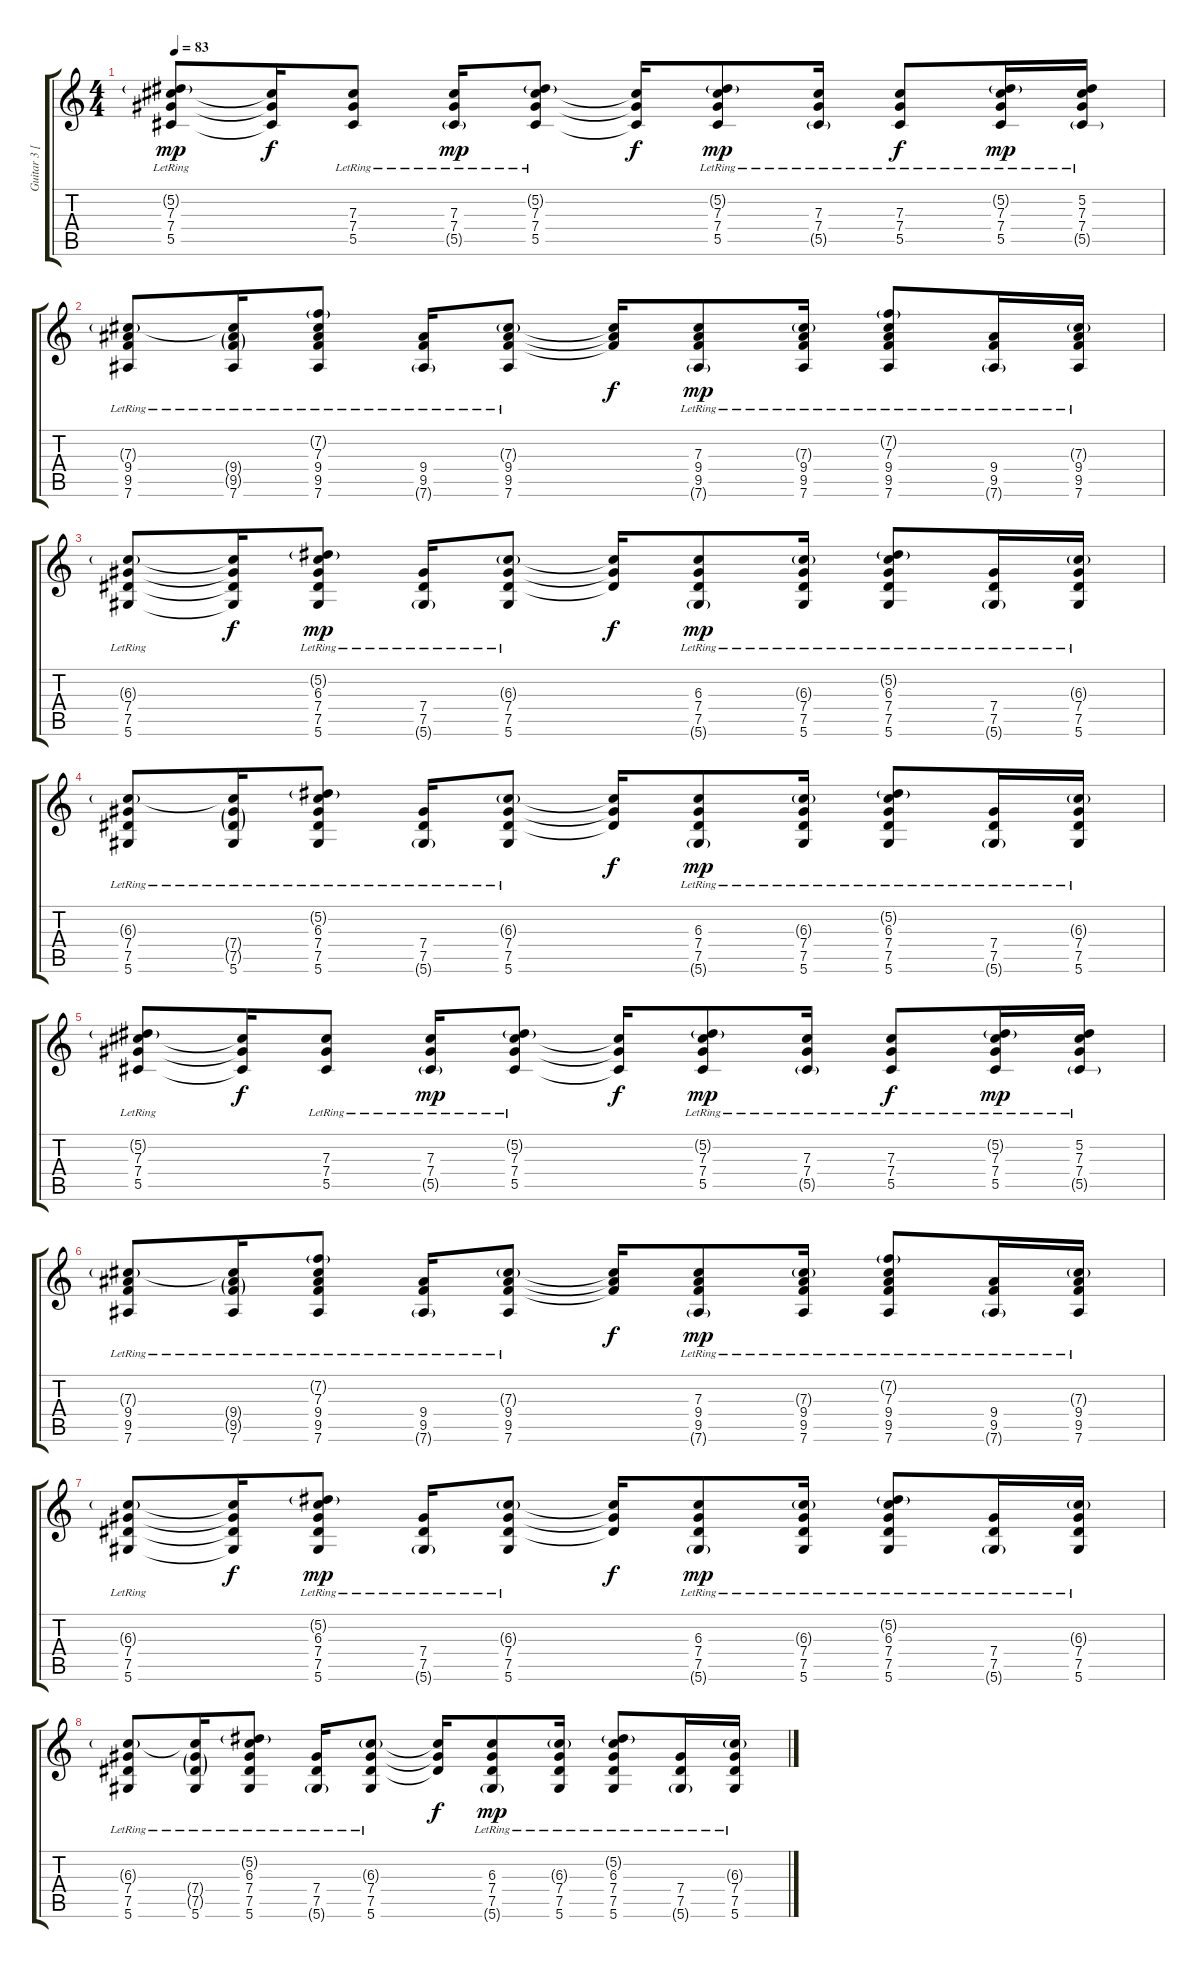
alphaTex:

\track ("Guitar 3 [chords]" "Guitar 3 [") {instrument acousticguitarsteel}
\staff {score tabs}
\tuning (Eb4 Bb3 Gb3 Db3 Ab2 Eb2) {hide}
\ts (4 4)
\tempo 83
\clef g2
\ks c
(5.2{g lr} 7.3{lr} 7.4{lr} 5.5{lr}).8{dy mp} (7.3{t} 7.4{t} 5.5{t}).16{dy f} (7.3{lr} 7.4{lr} 5.5{lr}).8 (7.3{lr} 7.4{lr} 5.5{g lr}).16{dy mp} (5.2{g lr} 7.3{lr} 7.4{lr} 5.5{lr}).8 (7.3{t} 7.4{t} 5.5{t}).16{dy f} (5.2{g lr} 7.3{lr} 7.4{lr} 5.5{lr}).8{dy mp} (7.3{lr} 7.4{lr} 5.5{g lr}).16 (7.3{lr} 7.4{lr} 5.5{lr}).8{dy f} (5.2{g lr} 7.3{lr} 7.4{lr} 5.5{lr}).16{dy mp} (5.2{lr} 7.3{lr} 7.4{lr} 5.5{g lr}).16 |
(7.3{g lr} 9.4{lr} 9.5{lr} 7.6{lr}).8 (7.3{t} 9.4{g lr} 9.5{g lr} 7.6{lr}).16 (7.2{g lr} 7.3{lr} 9.4{lr} 9.5{lr} 7.6{lr}).8 (9.4{lr} 9.5{lr} 7.6{g lr}).16 (7.3{g lr} 9.4{lr} 9.5{lr} 7.6{lr}).8 (7.3{t} 9.4{t} 9.5{t}).16{dy f} (7.3{lr} 9.4{lr} 9.5{lr} 7.6{g lr}).8{dy mp} (7.3{g lr} 9.4{lr} 9.5{lr} 7.6{lr}).16 (7.2{g lr} 7.3{lr} 9.4{lr} 9.5{lr} 7.6{lr}).8 (9.4{lr} 9.5{lr} 7.6{g lr}).16 (7.3{g lr} 9.4{lr} 9.5{lr} 7.6{lr}).16 |
(6.3{g lr} 7.4{lr} 7.5{lr} 5.6{lr}).8 (6.3{t} 7.4{t} 7.5{t} 5.6{t}).16{dy f} (5.2{g lr} 6.3{lr} 7.4{lr} 7.5{lr} 5.6{lr}).8{dy mp} (7.4{lr} 7.5{lr} 5.6{g lr}).16 (6.3{g lr} 7.4{lr} 7.5{lr} 5.6{lr}).8 (6.3{t} 7.4{t} 7.5{t}).16{dy f} (6.3{lr} 7.4{lr} 7.5{lr} 5.6{g lr}).8{dy mp} (6.3{g lr} 7.4{lr} 7.5{lr} 5.6{lr}).16 (5.2{g lr} 6.3{lr} 7.4{lr} 7.5{lr} 5.6{lr}).8 (7.4{lr} 7.5{lr} 5.6{g lr}).16 (6.3{g lr} 7.4{lr} 7.5{lr} 5.6{lr}).16 |
(6.3{g lr} 7.4{lr} 7.5{lr} 5.6{lr}).8 (6.3{t} 7.4{g lr} 7.5{g lr} 5.6{lr}).16 (5.2{g lr} 6.3{lr} 7.4{lr} 7.5{lr} 5.6{lr}).8 (7.4{lr} 7.5{lr} 5.6{g lr}).16 (6.3{g lr} 7.4{lr} 7.5{lr} 5.6{lr}).8 (6.3{t} 7.4{t} 7.5{t}).16{dy f} (6.3{lr} 7.4{lr} 7.5{lr} 5.6{g lr}).8{dy mp} (6.3{g lr} 7.4{lr} 7.5{lr} 5.6{lr}).16 (5.2{g lr} 6.3{lr} 7.4{lr} 7.5{lr} 5.6{lr}).8 (7.4{lr} 7.5{lr} 5.6{g lr}).16 (6.3{g lr} 7.4{lr} 7.5{lr} 5.6{lr}).16 |
(5.2{g lr} 7.3{lr} 7.4{lr} 5.5{lr}).8 (7.3{t} 7.4{t} 5.5{t}).16{dy f} (7.3{lr} 7.4{lr} 5.5{lr}).8 (7.3{lr} 7.4{lr} 5.5{g lr}).16{dy mp} (5.2{g lr} 7.3{lr} 7.4{lr} 5.5{lr}).8 (7.3{t} 7.4{t} 5.5{t}).16{dy f} (5.2{g lr} 7.3{lr} 7.4{lr} 5.5{lr}).8{dy mp} (7.3{lr} 7.4{lr} 5.5{g lr}).16 (7.3{lr} 7.4{lr} 5.5{lr}).8{dy f} (5.2{g lr} 7.3{lr} 7.4{lr} 5.5{lr}).16{dy mp} (5.2{lr} 7.3{lr} 7.4{lr} 5.5{g lr}).16 |
(7.3{g lr} 9.4{lr} 9.5{lr} 7.6{lr}).8 (7.3{t} 9.4{g lr} 9.5{g lr} 7.6{lr}).16 (7.2{g lr} 7.3{lr} 9.4{lr} 9.5{lr} 7.6{lr}).8 (9.4{lr} 9.5{lr} 7.6{g lr}).16 (7.3{g lr} 9.4{lr} 9.5{lr} 7.6{lr}).8 (7.3{t} 9.4{t} 9.5{t}).16{dy f} (7.3{lr} 9.4{lr} 9.5{lr} 7.6{g lr}).8{dy mp} (7.3{g lr} 9.4{lr} 9.5{lr} 7.6{lr}).16 (7.2{g lr} 7.3{lr} 9.4{lr} 9.5{lr} 7.6{lr}).8 (9.4{lr} 9.5{lr} 7.6{g lr}).16 (7.3{g lr} 9.4{lr} 9.5{lr} 7.6{lr}).16 |
(6.3{g lr} 7.4{lr} 7.5{lr} 5.6{lr}).8 (6.3{t} 7.4{t} 7.5{t} 5.6{t}).16{dy f} (5.2{g lr} 6.3{lr} 7.4{lr} 7.5{lr} 5.6{lr}).8{dy mp} (7.4{lr} 7.5{lr} 5.6{g lr}).16 (6.3{g lr} 7.4{lr} 7.5{lr} 5.6{lr}).8 (6.3{t} 7.4{t} 7.5{t}).16{dy f} (6.3{lr} 7.4{lr} 7.5{lr} 5.6{g lr}).8{dy mp} (6.3{g lr} 7.4{lr} 7.5{lr} 5.6{lr}).16 (5.2{g lr} 6.3{lr} 7.4{lr} 7.5{lr} 5.6{lr}).8 (7.4{lr} 7.5{lr} 5.6{g lr}).16 (6.3{g lr} 7.4{lr} 7.5{lr} 5.6{lr}).16 |
(6.3{g lr} 7.4{lr} 7.5{lr} 5.6{lr}).8 (6.3{t} 7.4{g lr} 7.5{g lr} 5.6{lr}).16 (5.2{g lr} 6.3{lr} 7.4{lr} 7.5{lr} 5.6{lr}).8 (7.4{lr} 7.5{lr} 5.6{g lr}).16 (6.3{g lr} 7.4{lr} 7.5{lr} 5.6{lr}).8 (6.3{t} 7.4{t} 7.5{t}).16{dy f} (6.3{lr} 7.4{lr} 7.5{lr} 5.6{g lr}).8{dy mp} (6.3{g lr} 7.4{lr} 7.5{lr} 5.6{lr}).16 (5.2{g lr} 6.3{lr} 7.4{lr} 7.5{lr} 5.6{lr}).8 (7.4{lr} 7.5{lr} 5.6{g lr}).16 (6.3{g lr} 7.4{lr} 7.5{lr} 5.6{lr}).16
